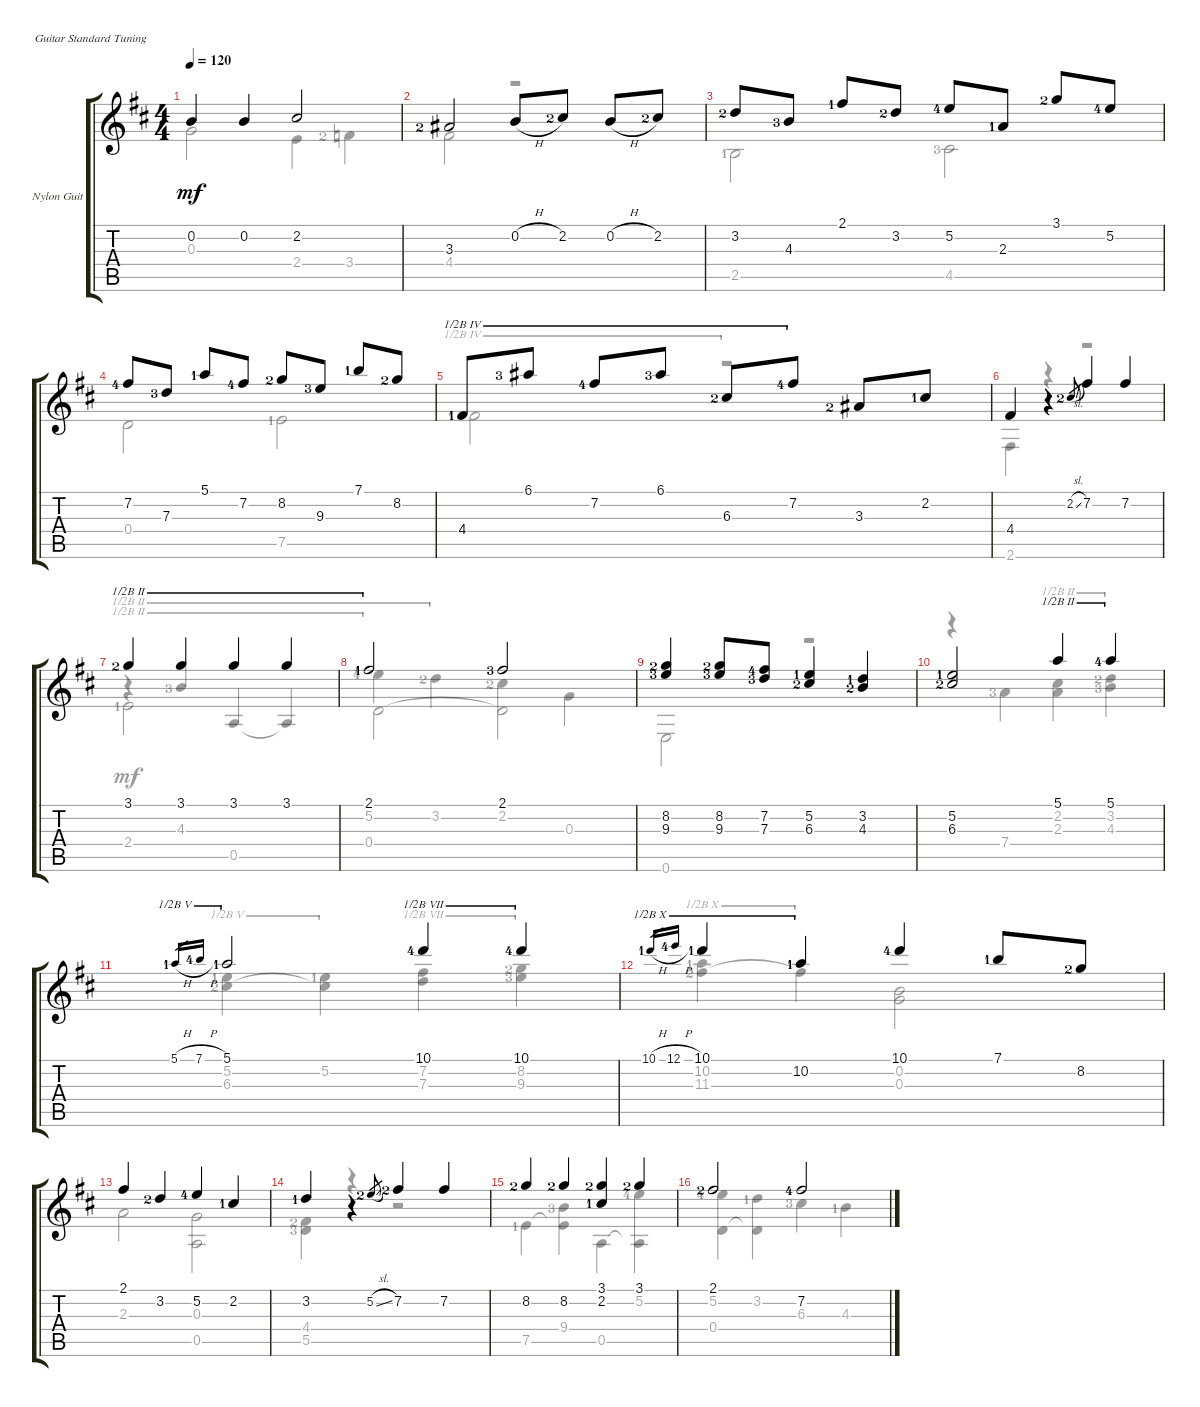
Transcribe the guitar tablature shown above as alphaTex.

\defaultSystemsLayout 4
\bracketExtendMode groupsimilarinstruments
\firstSystemTrackNameOrientation horizontal
\otherSystemsTrackNameOrientation horizontal
\track ("Nylon Guitar" "Nylon Guit") {instrument acousticguitarsteel}
\staff {score tabs}
\tuning (E4 B3 G3 D3 A2 E2)
\voice
\ts (4 4)
\tempo 120
\clef g2
\ks bminor
0.2.4{dy mf} 0.2.4 2.2.2 |
3.3{lf 3}.2 0.2{h}.8 2.2{lf 3}.8 0.2{h}.8 2.2{lf 3}.8 |
3.2{lf 3}.8 4.3{lf 4}.8 2.1{lf 2}.8 3.2{lf 3}.8 5.2{lf 5}.8 2.3{lf 2}.8 3.1{lf 3}.8 5.2{lf 5}.8 |
7.2{lf 5}.8 7.3{lf 4}.8 5.1{lf 2}.8 7.2{lf 5}.8 8.2{lf 3}.8 9.3{lf 4}.8 7.1{lf 2}.8 8.2{lf 3}.8 |
4.4{lf 2}.8{barre (4 half)} 6.1{lf 4}.8{barre (4 half)} 7.2{lf 5}.8{barre (4 half)} 6.1{lf 4}.8{barre (4 half)} 6.3{lf 3}.8{barre (4 half)} 7.2{lf 5}.8{barre (4 half)} 3.3{lf 3}.8 2.2{lf 2}.8 |
4.4.4 r.4 2.2{sl lf 3}.8{gr} 7.2.4 7.2.4 |
3.1{lf 3}.4{barre (2 half)} 3.1.4{barre (2 half)} 3.1.4{barre (2 half)} 3.1.4{barre (2 half)} |
2.1{lf 2}.2{barre (2 half)} 2.1{lf 4}.2 |
(8.2{lf 3} 9.3{lf 4}).4 (8.2{lf 3} 9.3{lf 4}).8 (7.3{lf 4} 7.2{lf 5}).8 (5.2{lf 2} 6.3{lf 3}).4 (4.3{lf 3} 3.2{lf 2}).4 |
(5.2{lf 2} 6.3{lf 3}).2 5.1.4{barre (2 half)} 5.1{lf 5}.4{barre (2 half)} |
5.1{h lf 2}.16{gr barre (5 half)} 7.1{h lf 5}.16{gr barre (5 half)} 5.1{lf 2}.2{barre (5 half)} 10.1{lf 5}.4{barre (7 half)} 10.1{lf 5}.4{barre (7 half)} |
10.1{h lf 2}.16{gr barre (10 half)} 12.1{h lf 5}.16{gr barre (10 half)} 10.1{lf 2}.4{barre (10 half)} 10.2{lf 2}.4{barre (10 half)} 10.1{lf 5}.4 7.1{lf 2}.8 8.2{lf 3}.8 |
2.1.4 3.2{lf 3}.4 5.2{lf 5}.4 2.2{lf 2}.4 |
3.2{lf 2}.4 r.4 5.2{sl lf 3}.8{gr} 7.2{lf 3}.4 7.2.4 |
8.2{lf 3}.4 8.2{lf 3}.4 (3.1{lf 3} 2.2{lf 2}).4 3.1{lf 3}.4 |
2.1{lf 3}.2 7.2{lf 5}.2
\voice
\clef g2
\ottava regular
\simile none
\ks bminor
0.3.2{dy mf} 2.4.4 3.4{lf 3}.4 |
4.4.2 r.2 |
2.5{lf 2}.2 4.5{lf 4}.2 |
0.4.2 7.5{lf 2}.2 |
4.4{lf 2}.2{barre (4 half)} r.2{barre (4 half)} |
2.6.4 r.4 r.2 |
r.4{barre (2 half) beam invert} 4.3{lf 4}.4{barre (2 half) beam invert} 0.5.4{barre (2 half) beam invert} 0.5{t}.4{barre (2 half) beam invert} |
5.2{lf 5}.4{barre (2 half)} 3.2{lf 3}.4{barre (2 half)} 2.2{lf 3}.4 0.3.4 |
0.6.2 r.2 |
r.4 7.4{lf 4}.4 (2.2 2.3).4{barre (2 half)} (4.3{lf 4} 3.2{lf 3}).4{barre (2 half)} |
(5.2{lf 2} 6.3{lf 3}).4{barre (5 half)} (6.3{t} 5.2{lf 2}).4{barre (5 half)} (7.2 7.3).4{barre (7 half)} (9.3{lf 4} 8.2{lf 3}).4{barre (7 half)} |
(10.2{lf 2} 11.3{lf 3}).4{barre (10 half)} 11.3{t}.4{barre (10 half)} (0.3 0.2).2 |
2.3.2 (0.5 0.3).2 |
(4.4{lf 3} 5.5{lf 4}).4 r.4 r.2 |
7.5{lf 2}.4 (7.5{t} 9.4{lf 4}).4 0.5.4 (0.5{t} 5.2{lf 5}).4 |
(5.2{lf 5} 0.4).4 (3.2{lf 2} 0.4{t}).4 6.3{lf 4}.4 4.3{lf 2}.4
\voice
\clef g2
\ottava regular
\simile none
\ks bminor
|
|
|
|
|
|
2.4{lf 2}.2{barre (2 half)} |
0.4.2{barre (2 half)} 0.4{t}.2 |
|
|
|
|
|
|
|
